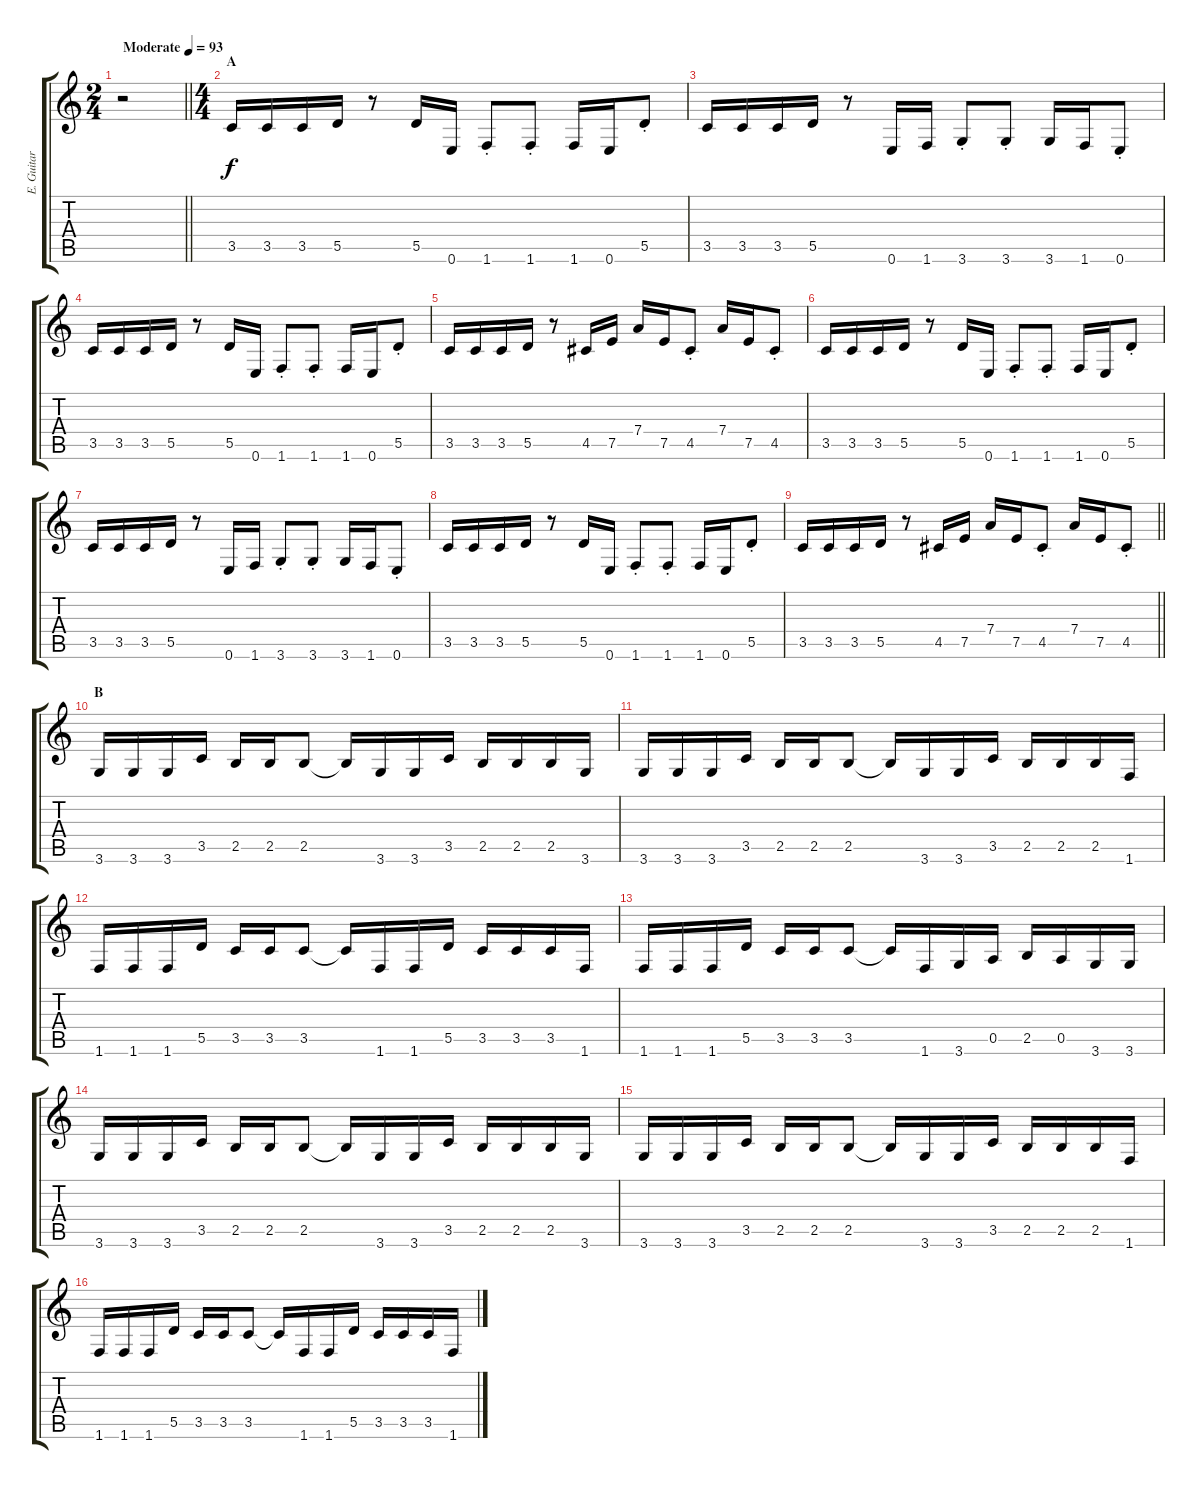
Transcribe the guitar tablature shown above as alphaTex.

\track ("E. Guitar I" "E. Guitar ") {instrument overdrivenguitar}
\staff {score tabs}
\tuning (E4 B3 G3 D3 A2 E2) {hide}
\ts (2 4)
\tempo (93 "Moderate")
\clef g2
\barLineRight lightlight
\ks c
r.2{dy f instrument overdrivenguitar} |
\ts (4 4)
\section ("" "A")
3.5.16 3.5.16 3.5.16 5.5.16 r.8 5.5.16 0.6.16 1.6{st}.8 1.6{st}.8 1.6.16 0.6.16 5.5{st}.8 |
3.5.16 3.5.16 3.5.16 5.5.16 r.8 0.6.16 1.6.16 3.6{st}.8 3.6{st}.8 3.6.16 1.6.16 0.6{st}.8 |
3.5.16 3.5.16 3.5.16 5.5.16 r.8 5.5.16 0.6.16 1.6{st}.8 1.6{st}.8 1.6.16 0.6.16 5.5{st}.8 |
3.5.16 3.5.16 3.5.16 5.5.16 r.8 4.5.16 7.5.16 7.4.16 7.5.16 4.5{st}.8 7.4.16 7.5.16 4.5{st}.8 |
3.5.16 3.5.16 3.5.16 5.5.16 r.8 5.5.16 0.6.16 1.6{st}.8 1.6{st}.8 1.6.16 0.6.16 5.5{st}.8 |
3.5.16 3.5.16 3.5.16 5.5.16 r.8 0.6.16 1.6.16 3.6{st}.8 3.6{st}.8 3.6.16 1.6.16 0.6{st}.8 |
3.5.16 3.5.16 3.5.16 5.5.16 r.8 5.5.16 0.6.16 1.6{st}.8 1.6{st}.8 1.6.16 0.6.16 5.5{st}.8 |
\barLineRight lightlight
3.5.16 3.5.16 3.5.16 5.5.16 r.8 4.5.16 7.5.16 7.4.16 7.5.16 4.5{st}.8 7.4.16 7.5.16 4.5{st}.8 |
\section ("" "B")
3.6.16 3.6.16 3.6.16 3.5.16 2.5.16 2.5.16 2.5.8 2.5{t}.16 3.6.16 3.6.16 3.5.16 2.5.16 2.5.16 2.5.16 3.6.16 |
3.6.16 3.6.16 3.6.16 3.5.16 2.5.16 2.5.16 2.5.8 2.5{t}.16 3.6.16 3.6.16 3.5.16 2.5.16 2.5.16 2.5.16 1.6.16 |
1.6.16 1.6.16 1.6.16 5.5.16 3.5.16 3.5.16 3.5.8 3.5{t}.16 1.6.16 1.6.16 5.5.16 3.5.16 3.5.16 3.5.16 1.6.16 |
1.6.16 1.6.16 1.6.16 5.5.16 3.5.16 3.5.16 3.5.8 3.5{t}.16 1.6.16 3.6.16 0.5.16 2.5.16 0.5.16 3.6.16 3.6.16 |
3.6.16 3.6.16 3.6.16 3.5.16 2.5.16 2.5.16 2.5.8 2.5{t}.16 3.6.16 3.6.16 3.5.16 2.5.16 2.5.16 2.5.16 3.6.16 |
3.6.16 3.6.16 3.6.16 3.5.16 2.5.16 2.5.16 2.5.8 2.5{t}.16 3.6.16 3.6.16 3.5.16 2.5.16 2.5.16 2.5.16 1.6.16 |
1.6.16 1.6.16 1.6.16 5.5.16 3.5.16 3.5.16 3.5.8 3.5{t}.16 1.6.16 1.6.16 5.5.16 3.5.16 3.5.16 3.5.16 1.6.16
